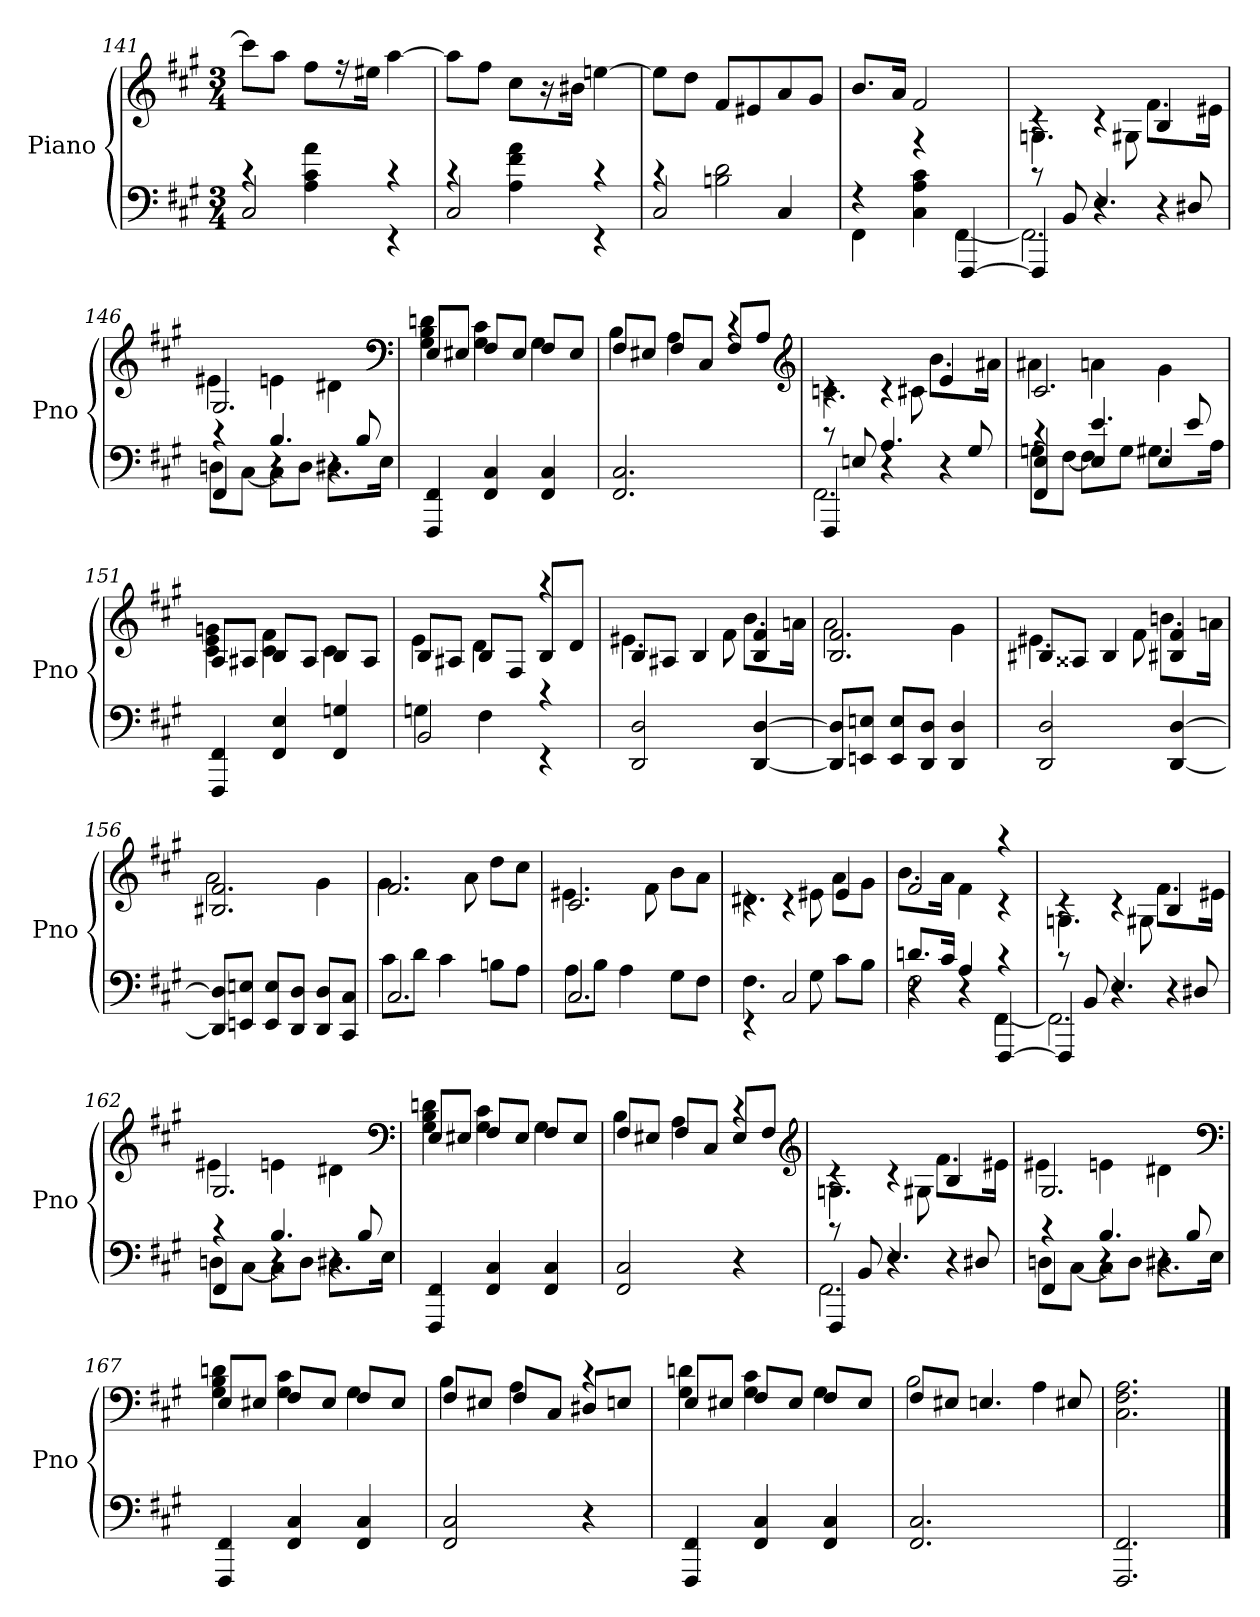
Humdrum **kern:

**kern	**kern
*part1	*part1
*staff2	*staff1
*I"Piano	*
*I'Pno	*
*clefF4	*clefG2
*k[f#c#g#]	*k[f#c#g#]
*f#:	*f#:
*M3/4	*M3/4
=141	=141
*^	*
2C#	4rc	8ccc#L]
.	.	8aaJ
.	4A 4c# 4a	8ff#L
.	.	16r
.	.	16ee#XJk
4rEE	4rc	[4aa
=142	=142	=142
2C#	4rc	8aaL]
.	.	8ff#J
.	4A 4f# 4a	8cc#L
.	.	16r
.	.	16b#XJk
4rEE	4rc	[4een
=143	=143	=143
2C#	4rc	8eeL]
.	.	8ddJ
.	2Bn 2d	8f#L
.	.	8e#X
4C#	.	8a
.	.	8g#J
=144	=144	=144
4r	4FF#	8.bL
.	.	16aJk
4r	4C# 4A 4c#	2f#
[4FFF#	[4FF#	.
=145	=145	=145
*	*^	*^
4FFF#]	2.FF#]	8rc	4rc	4.Gn
.	.	8BB	.	.
4r	.	4.E	4rc	.
.	.	.	.	8G#X
4r	.	.	4B	8.f#L
.	.	8D#X	.	.
.	.	.	.	16e#XJk
=146	=146	=146	=146	=146
4FF#	8DnL	4rc	2.G#	4e#X
.	[8C#J	.	.	.
4r	8C#L]	4.B	.	4en
.	8DJ	.	.	.
4r	8.D#XL	.	.	4d#X
.	.	8B	.	.
.	16EJk	.	.	.
*v	*v	*v	*	*
*	*clefF4	*
=147	=147	=147
4FFF# 4FF#	8EL	4G# 4B 4dn
.	8E#XJ	.
4FF# 4C#	8F#L	4G# 4c#
.	8E#J	.
4FF# 4C#	8F#L	4G#
.	8E#J	.
=148	=148	=148
2.FF# 2.C#	8F#L	4B
.	8E#XJ	.
.	8F#L	4A
.	8C#J	.
.	8F#L	4rc
.	8AJ	.
*	*clefG2	*
=149	=149	=149
*^	*	*
*	*^	*	*
4FFF#	2.FF#	8rc	4rc	4.cn
.	.	8En	.	.
4r	.	4.A	4rc	.
.	.	.	.	8c#X
4r	.	.	4e	8.bL
.	.	8G#	.	.
.	.	.	.	16a#XJk
=150	=150	=150	=150	=150
4FF# 4E	8GnL	4rc	2.c#	4a#X
.	[8F#J	.	.	.
4E	8F#L]	4.e	.	4an
.	8GJ	.	.	.
4E	8.G#XL	.	.	4g#
.	.	8e	.	.
.	16AJk	.	.	.
*v	*v	*v	*	*
=151	=151	=151
4FFF# 4FF#	8AL	4c# 4e 4gn
.	8A#XJ	.
4FF# 4E	8BL	4c# 4f#
.	8A#J	.
4FF# 4Gn	8BL	4c#
.	8A#J	.
=152	=152	=152
*^	*	*
2BB	4Gn	8BL	4e
.	.	8A#XJ	.
.	4F#	8BL	4d
.	.	8F#J	.
4rEE	4rc	8BL	4raa
.	.	8dJ	.
*v	*v	*	*
=153	=153	=153
2DD 2D	8BL	4.e#X
.	8A#XJ	.
.	4B	.
.	.	8f#
[4DD [4D	4B 4f#	8.bL
.	.	16anJk
=154	=154	=154
8DD] 8D]L	2.B 2.f#	2a
8EEn 8EnJ	.	.
8EE 8EL	.	.
8DD 8DJ	.	.
4DD 4D	.	4g#
=155	=155	=155
2DD 2D	8B#XL	4.e#X
.	8A##XJ	.
.	4B#	.
.	.	8f#
[4DD [4D	4B#X 4f#	8.bnL
.	.	16anJk
=156	=156	=156
8DD] 8D]L	2.B#X 2.f#	2a
8EEn 8EnJ	.	.
8EE 8EL	.	.
8DD 8DJ	.	.
8DD 8DL	.	4g#
8CC# 8C#J	.	.
=157	=157	=157
*^	*	*
2.C#	8c#L	2.f#	4.g#
.	8dJ	.	.
.	4c#	.	.
.	.	.	8a
.	8BnL	.	8ddL
.	8AJ	.	8cc#J
=158	=158	=158	=158
2.C#	8AL	2.c#	4.e#X
.	8BJ	.	.
.	4A	.	.
.	.	.	8f#
.	8G#L	.	8bL
.	8F#J	.	8aJ
=159	=159	=159	=159
4rEE	4.F#	4rc	4.d#X
2C#	.	4rc	.
.	8G#	.	8e#X
.	8c#L	4e#	8aL
.	8BJ	.	8g#J
=160	=160	=160	=160
*	*^	*	*
4r	2F#	8.dnL	2f#	8.bL
.	.	16c#Jk	.	16aJk
4r	.	4A	.	4f#
[4FFF#	[4FF#	4rc	4rc	4raa
=161	=161	=161	=161	=161
4FFF#]	2.FF#]	8rc	4rc	4.Gn
.	.	8BB	.	.
4r	.	4.E	4rc	.
.	.	.	.	8G#X
4r	.	.	4B	8.f#L
.	.	8D#X	.	.
.	.	.	.	16e#XJk
=162	=162	=162	=162	=162
4FF#	8DnL	4rc	2.G#	4e#X
.	[8C#J	.	.	.
4r	8C#L]	4.B	.	4en
.	8DJ	.	.	.
4r	8.D#XL	.	.	4d#X
.	.	8B	.	.
.	16EJk	.	.	.
*v	*v	*v	*	*
*	*clefF4	*
=163	=163	=163
4FFF# 4FF#	8EL	4G# 4B 4dn
.	8E#XJ	.
4FF# 4C#	8F#L	4G# 4c#
.	8E#J	.
4FF# 4C#	8F#L	4G#
.	8E#J	.
=164	=164	=164
2FF# 2C#	8F#L	4B
.	8E#XJ	.
.	8F#L	4A
.	8C#J	.
4r	8E#L	4rc
.	8F#J	.
*	*clefG2	*
=165	=165	=165
*^	*	*
*	*^	*	*
4FFF#	2.FF#	8rc	4rc	4.Gn
.	.	8BB	.	.
4r	.	4.E	4rc	.
.	.	.	.	8G#X
4r	.	.	4B	8.f#L
.	.	8D#X	.	.
.	.	.	.	16e#XJk
=166	=166	=166	=166	=166
4FF#	8DnL	4rc	2.G#	4e#X
.	[8C#J	.	.	.
4r	8C#L]	4.B	.	4en
.	8DJ	.	.	.
4r	8.D#XL	.	.	4d#X
.	.	8B	.	.
.	16EJk	.	.	.
*v	*v	*v	*	*
*	*clefF4	*
=167	=167	=167
4FFF# 4FF#	8EL	4G# 4B 4dn
.	8E#XJ	.
4FF# 4C#	8F#L	4G# 4c#
.	8E#J	.
4FF# 4C#	8F#L	4G#
.	8E#J	.
=168	=168	=168
2FF# 2C#	8F#L	4B
.	8E#XJ	.
.	8F#L	4A
.	8C#J	.
4r	8D#XL	4rc
.	8EnJ	.
=169	=169	=169
4FFF# 4FF#	8EL	4G# 4dn
.	8E#XJ	.
4FF# 4C#	8F#L	4G# 4c#
.	8E#J	.
4FF# 4C#	8F#L	4G#
.	8E#J	.
=170	=170	=170
2.FF# 2.C#	8F#L	2B
.	8E#XJ	.
.	4.En	.
.	.	4A
.	8E#X	.
*	*v	*v
=171	=171
2.FFF# 2.FF#	2.C# 2.F# 2.A
==	==
*-	*-
